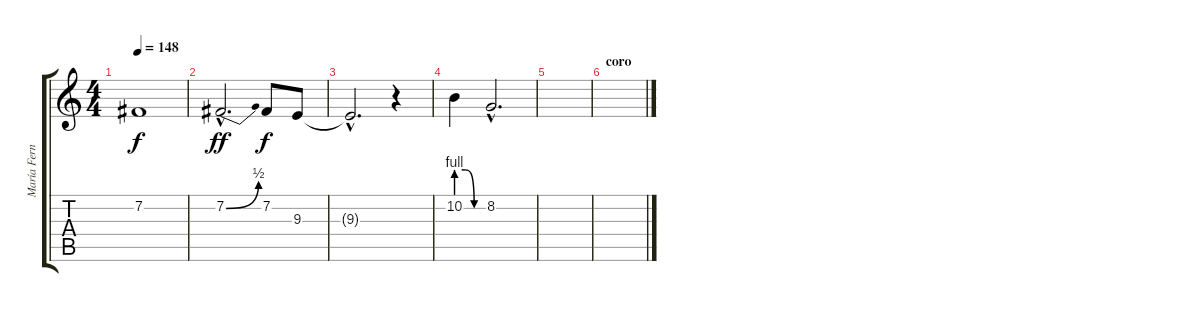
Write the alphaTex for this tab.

\track ("María Fernanda (voz)" "María Fern") {instrument lead3calliope}
\staff {score tabs}
\tuning (E4 B3 G3 D3 A2 E2) {hide}
\ts (4 4)
\tempo 148
\clef g2
\ks c
7.2{t}.1{dy f} |
7.2{be (bend 0 0 60 2) hac}.2{d dy ff} 7.2.8{dy f} 9.3.8 |
9.3{hac t}.2{d} r.4 |
10.2{be (custom 0 4 20 4 40 0 60 0)}.4 8.2{hac}.2{d} |
|
\section ("" "coro")
